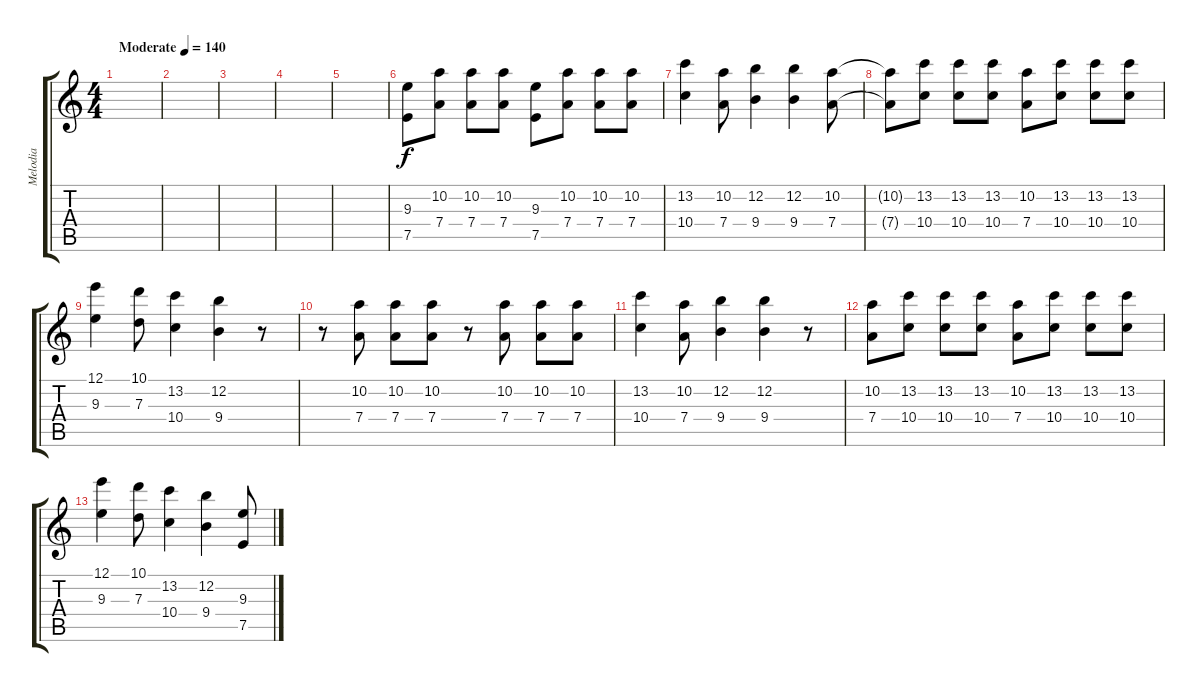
\track ("Melodia" "Melodia") {instrument distortionguitar}
\staff {score tabs}
\tuning (E4 B3 G3 D3 A2 E2) {hide}
\ts (4 4)
\tempo (140 "Moderate")
\clef g2
\ks c
|
|
|
|
|
(9.3 7.5).8 (10.2 7.4).8 (10.2 7.4).8 (10.2 7.4).8 (9.3 7.5).8 (10.2 7.4).8 (10.2 7.4).8 (10.2 7.4).8 |
(13.2 10.4).4 (10.2 7.4).8 (12.2 9.4).4 (12.2 9.4).4 (10.2 7.4).8 |
(10.2{t} 7.4{t}).8 (13.2 10.4).8 (13.2 10.4).8 (13.2 10.4).8 (10.2 7.4).8 (13.2 10.4).8 (13.2 10.4).8 (13.2 10.4).8 |
(12.1 9.3).4 (10.1 7.3).8 (13.2 10.4).4 (12.2 9.4).4 r.8 |
r.8 (10.2 7.4).8 (10.2 7.4).8 (10.2 7.4).8 r.8 (10.2 7.4).8 (10.2 7.4).8 (10.2 7.4).8 |
(13.2 10.4).4 (10.2 7.4).8 (12.2 9.4).4 (12.2 9.4).4 r.8 |
(10.2 7.4).8 (13.2 10.4).8 (13.2 10.4).8 (13.2 10.4).8 (10.2 7.4).8 (13.2 10.4).8 (13.2 10.4).8 (13.2 10.4).8 |
(12.1 9.3).4 (10.1 7.3).8 (13.2 10.4).4 (12.2 9.4).4 (9.3 7.5).8
